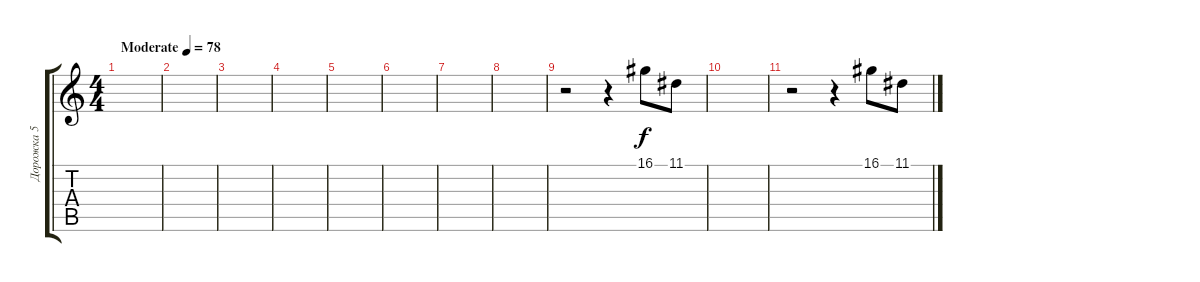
\track ("Дорожка 5" "Дорожка 5") {instrument vibraphone}
\staff {score tabs}
\tuning (E4 B3 G3 D3 A2 E2) {hide}
\ts (4 4)
\tempo (78 "Moderate")
\clef g2
\ks c
|
|
|
|
|
|
|
|
r.2 r.4 16.1.8 11.1.8 |
|
r.2 r.4 16.1.8 11.1.8
